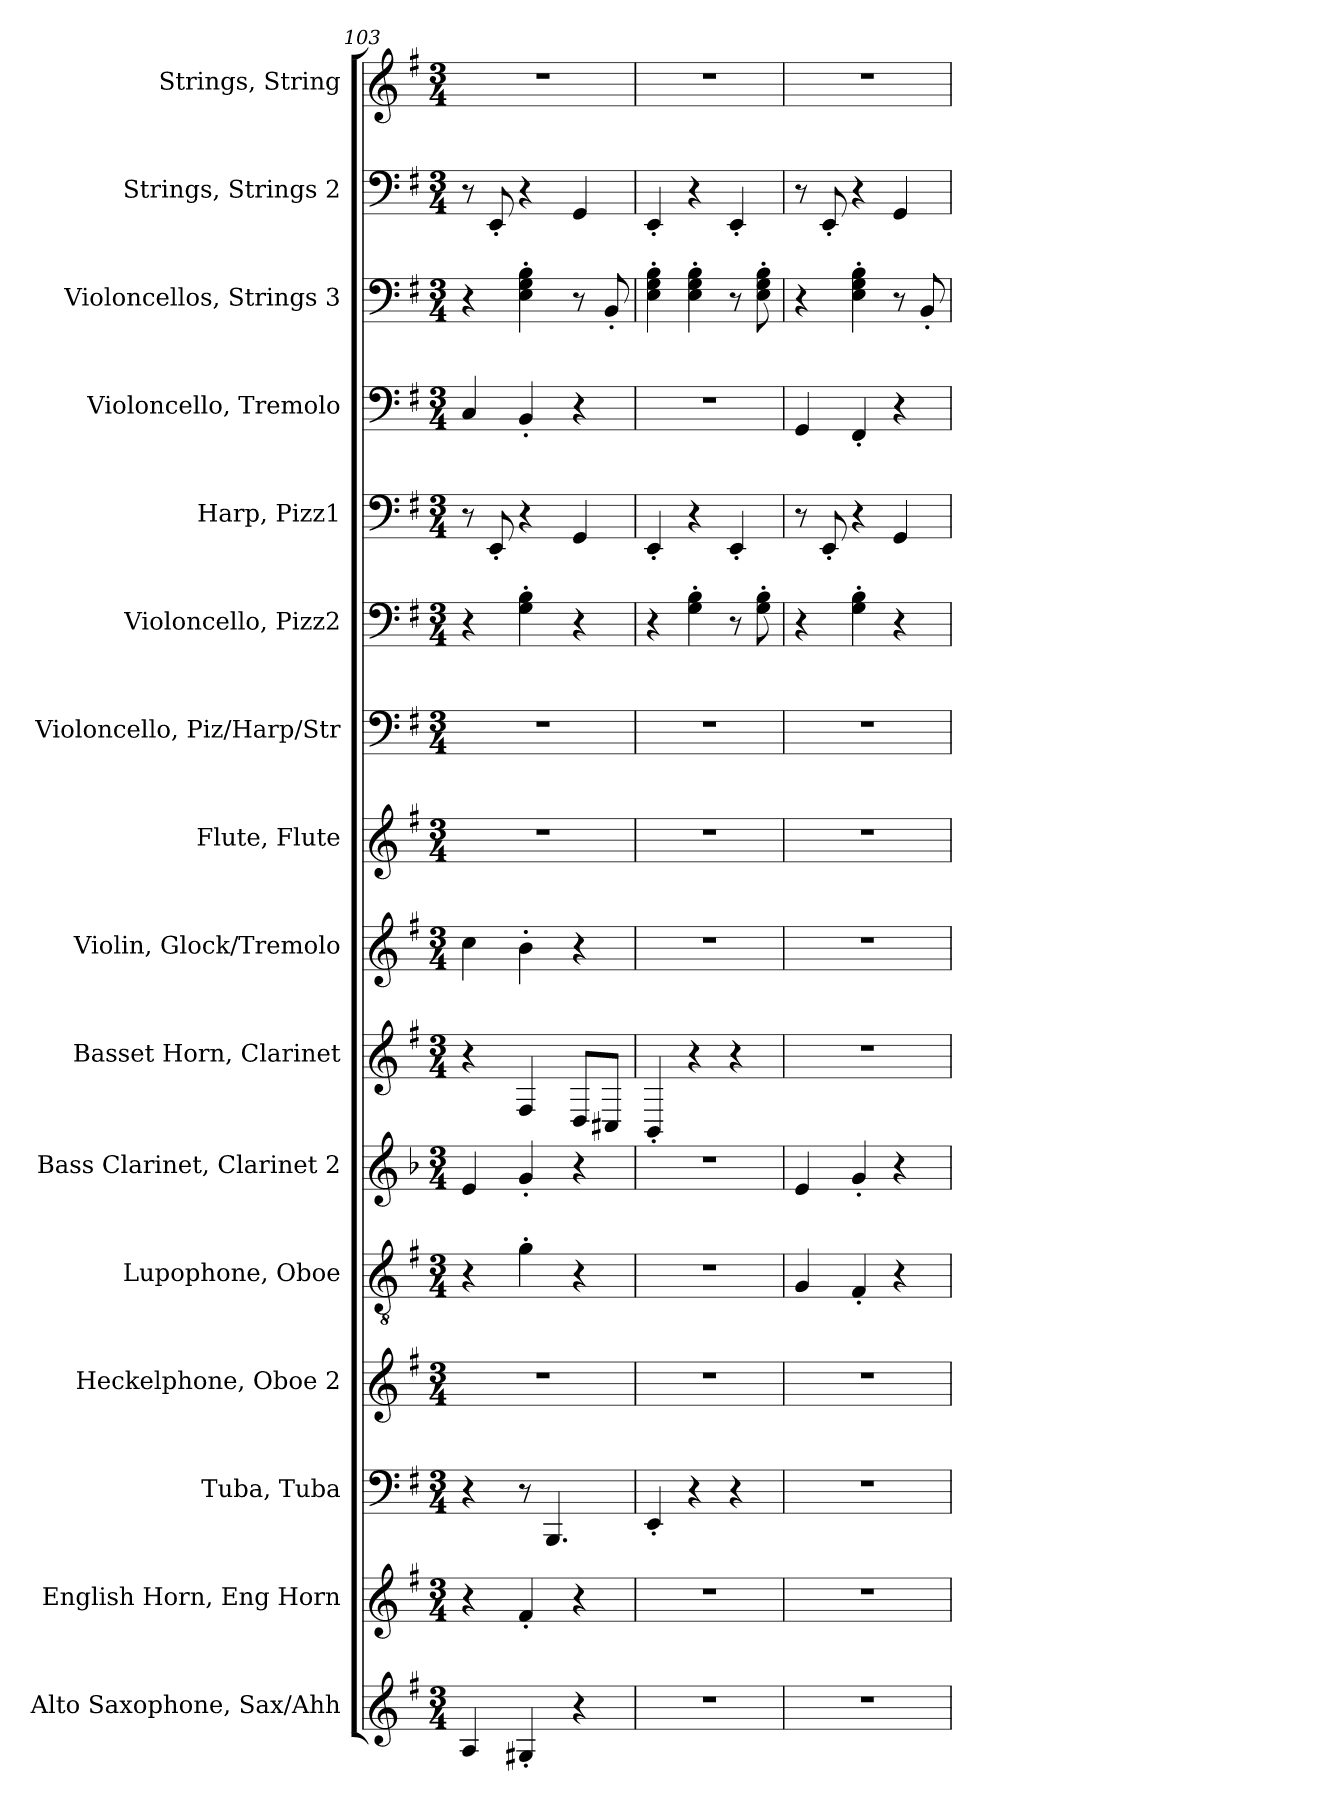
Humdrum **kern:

**kern	**kern	**kern	**kern	**kern	**kern	**kern	**kern	**kern	**kern	**kern	**kern	**kern	**kern	**kern	**kern
*part16	*part15	*part14	*part13	*part12	*part11	*part10	*part9	*part8	*part7	*part6	*part5	*part4	*part3	*part2	*part1
*staff16	*staff15	*staff14	*staff13	*staff12	*staff11	*staff10	*staff9	*staff8	*staff7	*staff6	*staff5	*staff4	*staff3	*staff2	*staff1
*I"Alto Saxophone, Sax/Ahh	*I"English Horn, Eng Horn	*I"Tuba, Tuba	*I"Heckelphone, Oboe 2	*I"Lupophone, Oboe	*I"Bass Clarinet, Clarinet 2	*I"Basset Horn, Clarinet	*I"Violin, Glock/Tremolo	*I"Flute, Flute	*I"Violoncello, Piz/Harp/Str	*I"Violoncello, Pizz2	*I"Harp, Pizz1	*I"Violoncello, Tremolo	*I"Violoncellos, Strings 3	*I"Strings, Strings 2	*I"Strings, String
*I'A. Sax.	*I'E. Hn.	*I'Tba.	*I'Hph.	*I'Lph.	*I'B. Cl.	*I'Ba. Hn.	*I'Vln.	*I'Fl.	*I'Vc.	*I'Vc.	*I'Hrp.	*I'Vc.	*I'Vcs.	*I'St.	*I'St.
*clefG2	*clefG2	*clefF4	*clefG2	*clefGv2	*clefG2	*clefG2	*clefG2	*clefG2	*clefF4	*clefF4	*clefF4	*clefF4	*clefF4	*clefF4	*clefG2
*ITrd5c9	*ITrd4c7	*	*ITrd7c12	*ITrd7c12	*ITrd8c14	*ITrd4c7	*	*	*	*	*	*	*	*	*
*k[b-e-]	*k[]	*k[f#]	*k[f#]	*k[f#]	*k[b-]	*k[]	*k[f#]	*k[f#]	*k[f#]	*k[f#]	*k[f#]	*k[f#]	*k[f#]	*k[f#]	*k[f#]
*M3/4	*M3/4	*M3/4	*M3/4	*M3/4	*M3/4	*M3/4	*M3/4	*M3/4	*M3/4	*M3/4	*M3/4	*M3/4	*M3/4	*M3/4	*M3/4
=103	=103	=103	=103	=103	=103	=103	=103	=103	=103	=103	=103	=103	=103	=103	=103
4C/	4r	4r	2.r	4r	4E/	4r	4cc\	2.r	2.r	4r	8r	4C/	4r	8r	2.r
.	.	.	.	.	.	.	.	.	.	.	8EE'/	.	.	8EE'/	.
4BBn'/	4B'/	8r	.	4G'\	4G'/	4BB/	4b'\	.	.	4G\' 4B\'	4r	4BB'/	4E\' 4G\' 4B\'	4r	.
.	.	4.BBB/	.	.	.	.	.	.	.	.	.	.	.	.	.
4r	4r	.	.	4r	4r	8GG/L	4r	.	.	4r	4GG/	4r	8r	4GG/	.
.	.	.	.	.	.	8FF#X/J	.	.	.	.	.	.	8BB'/	.	.
=104	=104	=104	=104	=104	=104	=104	=104	=104	=104	=104	=104	=104	=104	=104	=104
2.r	2.r	4EE'/	2.r	2.r	2.r	4EE'/	2.r	2.r	2.r	4r	4EE'/	2.r	4E\' 4G\' 4B\'	4EE'/	2.r
.	.	4r	.	.	.	4r	.	.	.	4G\' 4B\'	4r	.	4E\' 4G\' 4B\'	4r	.
.	.	4r	.	.	.	4r	.	.	.	8r	4EE'/	.	8r	4EE'/	.
.	.	.	.	.	.	.	.	.	.	8G\' 8B\'	.	.	8E\' 8G\' 8B\'	.	.
=105	=105	=105	=105	=105	=105	=105	=105	=105	=105	=105	=105	=105	=105	=105	=105
2.r	2.r	2.r	2.r	4GG/	4E/	2.r	2.r	2.r	2.r	4r	8r	4GG/	4r	8r	2.r
.	.	.	.	.	.	.	.	.	.	.	8EE'/	.	.	8EE'/	.
.	.	.	.	4FF#'/	4G'/	.	.	.	.	4G\' 4B\'	4r	4FF#'/	4E\' 4G\' 4B\'	4r	.
.	.	.	.	4r	4r	.	.	.	.	4r	4GG/	4r	8r	4GG/	.
.	.	.	.	.	.	.	.	.	.	.	.	.	8BB'/	.	.
=	=	=	=	=	=	=	=	=	=	=	=	=	=	=	=
*-	*-	*-	*-	*-	*-	*-	*-	*-	*-	*-	*-	*-	*-	*-	*-
